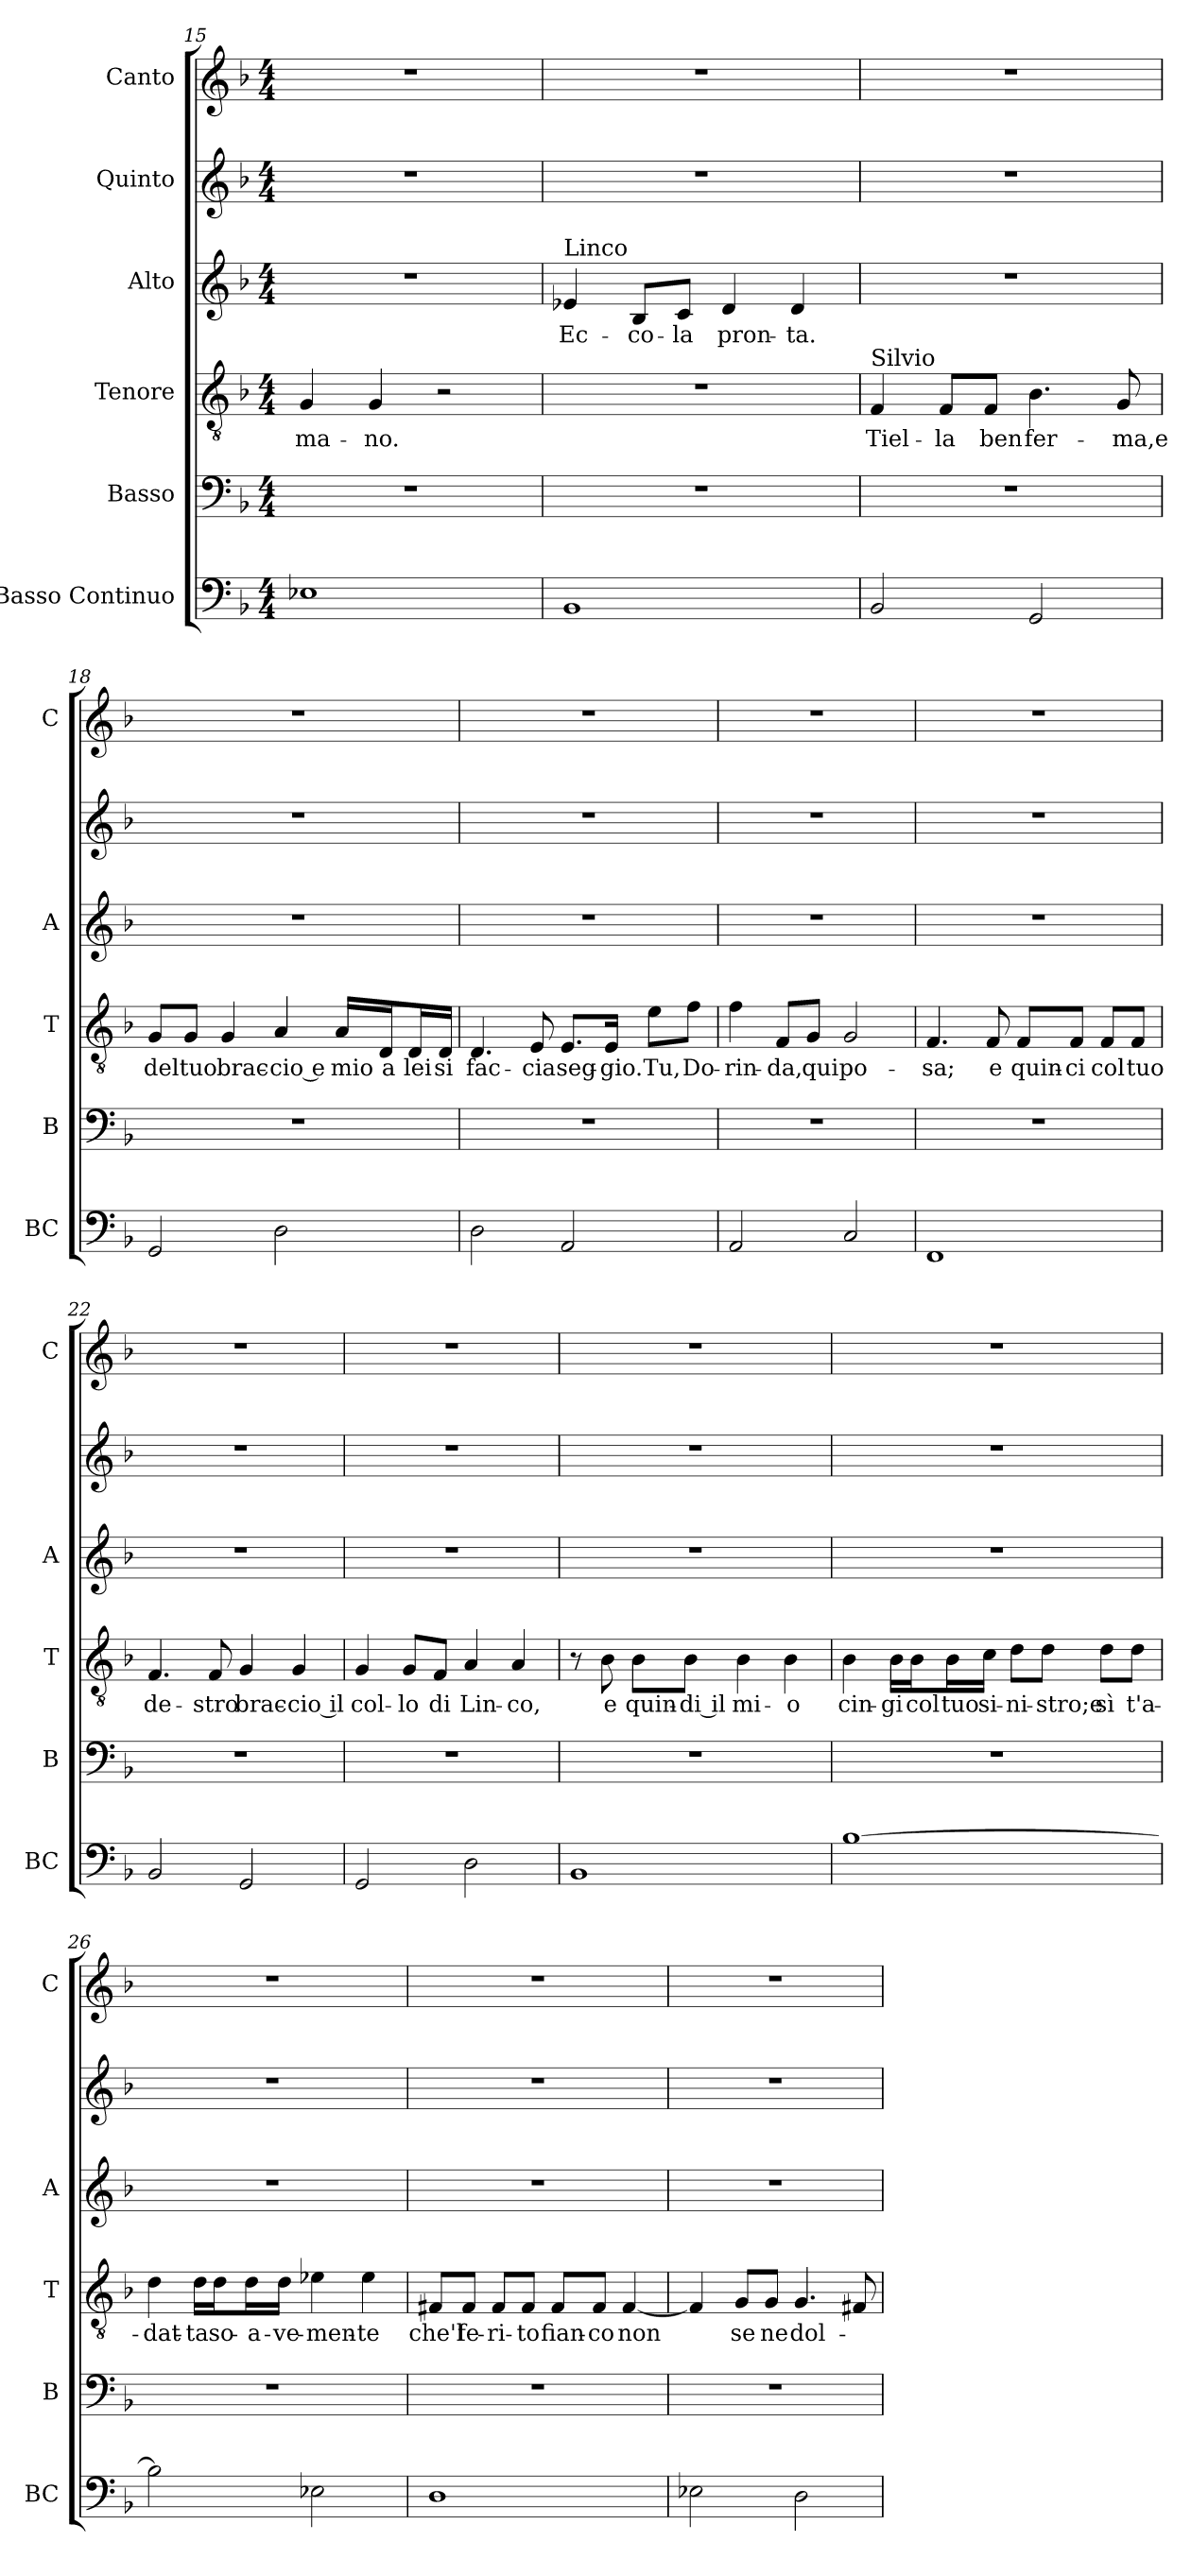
**kern	**kern	**kern	**text	**kern	**text	**kern	**kern
*part6	*part5	*part4	*part4	*part3	*part3	*part2	*part1
*staff6	*staff5	*staff4	*staff4	*staff3	*staff3	*staff2	*staff1
*I"Basso Continuo	*I"Basso	*I"Tenore	*	*I"Alto	*	*I"Quinto	*I"Canto
*I'BC	*I'B	*I'T	*	*I'A	*	*	*I'C
!!LO:PB:g=z
*clefF4	*clefF4	*clefGv2	*	*clefG2	*	*clefG2	*clefG2
*k[b-]	*k[b-]	*k[b-]	*	*k[b-]	*	*k[b-]	*k[b-]
*F:	*F:	*F:	*	*F:	*	*F:	*F:
*M4/4	*M4/4	*M4/4	*	*M4/4	*	*M4/4	*M4/4
=15	=15	=15	=15	=15	=15	=15	=15
!	!	!	!LO:LY:b	!	!	!	!
1E-X	1r	4G/	ma-	1r	.	1r	1r
!	!	!	!LO:LY:b	!	!	!	!
.	.	4G/	-no.	.	.	.	.
.	.	2r	.	.	.	.	.
=16	=16	=16	=16	=16	=16	=16	=16
!	!	!	!	!LO:TX:a:t=Linco	!	!	!
!	!	!	!	!	!LO:LY:b	!	!
1BB-	1r	1r	.	4e-X/	Ec-	1r	1r
!	!	!	!	!	!LO:LY:b	!	!
.	.	.	.	8B-/L	-co-	.	.
!	!	!	!	!	!LO:LY:b	!	!
.	.	.	.	8c/J	-la	.	.
!	!	!	!	!	!LO:LY:b	!	!
.	.	.	.	4d/	pron-	.	.
!	!	!	!	!	!LO:LY:b	!	!
.	.	.	.	4d/	-ta.	.	.
=17	=17	=17	=17	=17	=17	=17	=17
!	!	!LO:TX:a:t=Silvio	!	!	!	!	!
!	!	!	!LO:LY:b	!	!	!	!
2BB-/	1r	4F/	Tiel-	1r	.	1r	1r
!	!	!	!LO:LY:b	!	!	!	!
.	.	8F/L	-la	.	.	.	.
!	!	!	!LO:LY:b	!	!	!	!
.	.	8F/J	ben	.	.	.	.
!	!	!	!LO:LY:b	!	!	!	!
2GG/	.	4.B-\	fer-	.	.	.	.
!	!	!	!LO:LY:b	!	!	!	!
.	.	8G/	-ma,e	.	.	.	.
=18	=18	=18	=18	=18	=18	=18	=18
!	!	!	!LO:LY:b	!	!	!	!
2GG/	1r	8G/L	del	1r	.	1r	1r
!	!	!	!LO:LY:b	!	!	!	!
.	.	8G/J	tuo	.	.	.	.
!	!	!	!LO:LY:b	!	!	!	!
.	.	4G/	brac-	.	.	.	.
!	!	!	!LO:LY:b	!	!	!	!
2D\	.	4A/	-cio e	.	.	.	.
!	!	!	!LO:LY:b	!	!	!	!
.	.	16A/LL	mio	.	.	.	.
!	!	!	!LO:LY:b	!	!	!	!
.	.	16D/J	a	.	.	.	.
!	!	!	!LO:LY:b	!	!	!	!
.	.	16D/L	lei	.	.	.	.
!	!	!	!LO:LY:b	!	!	!	!
.	.	16D/JJ	si	.	.	.	.
=19	=19	=19	=19	=19	=19	=19	=19
!	!	!	!LO:LY:b	!	!	!	!
2D\	1r	4.D/	fac-	1r	.	1r	1r
!	!	!	!LO:LY:b	!	!	!	!
.	.	8E/	-cia	.	.	.	.
!	!	!	!LO:LY:b	!	!	!	!
2AA/	.	8.E/L	seg-	.	.	.	.
!	!	!	!LO:LY:b	!	!	!	!
.	.	16E/Jk	-gio.	.	.	.	.
!	!	!	!LO:LY:b	!	!	!	!
.	.	8e\L	Tu,	.	.	.	.
!	!	!	!LO:LY:b	!	!	!	!
.	.	8f\J	Do-	.	.	.	.
=20	=20	=20	=20	=20	=20	=20	=20
!	!	!	!LO:LY:b	!	!	!	!
2AA/	1r	4f\	-rin-	1r	.	1r	1r
!	!	!	!LO:LY:b	!	!	!	!
.	.	8F/L	-da,	.	.	.	.
!	!	!	!LO:LY:b	!	!	!	!
.	.	8G/J	qui	.	.	.	.
!	!	!	!LO:LY:b	!	!	!	!
2C/	.	2G/	po-	.	.	.	.
=21	=21	=21	=21	=21	=21	=21	=21
!	!	!	!LO:LY:b	!	!	!	!
1FF	1r	4.F/	-sa;	1r	.	1r	1r
!	!	!	!LO:LY:b	!	!	!	!
.	.	8F/	e	.	.	.	.
!	!	!	!LO:LY:b	!	!	!	!
.	.	8F/L	quin-	.	.	.	.
!	!	!	!LO:LY:b	!	!	!	!
.	.	8F/J	-ci	.	.	.	.
!	!	!	!LO:LY:b	!	!	!	!
.	.	8F/L	col	.	.	.	.
!	!	!	!LO:LY:b	!	!	!	!
.	.	8F/J	tuo	.	.	.	.
!!LO:LB:g=z
=22	=22	=22	=22	=22	=22	=22	=22
!	!	!	!LO:LY:b	!	!	!	!
2BB-/	1r	4.F/	de-	1r	.	1r	1r
!	!	!	!LO:LY:b	!	!	!	!
.	.	8F/	-stro	.	.	.	.
!	!	!	!LO:LY:b	!	!	!	!
2GG/	.	4G/	brac-	.	.	.	.
!	!	!	!LO:LY:b	!	!	!	!
.	.	4G/	-cio il	.	.	.	.
=23	=23	=23	=23	=23	=23	=23	=23
!	!	!	!LO:LY:b	!	!	!	!
2GG/	1r	4G/	col-	1r	.	1r	1r
!	!	!	!LO:LY:b	!	!	!	!
.	.	8G/L	-lo	.	.	.	.
!	!	!	!LO:LY:b	!	!	!	!
.	.	8F/J	di	.	.	.	.
!	!	!	!LO:LY:b	!	!	!	!
2D\	.	4A/	Lin-	.	.	.	.
!	!	!	!LO:LY:b	!	!	!	!
.	.	4A/	-co,	.	.	.	.
=24	=24	=24	=24	=24	=24	=24	=24
1BB-	1r	8r	.	1r	.	1r	1r
!	!	!	!LO:LY:b	!	!	!	!
.	.	8B-\	e	.	.	.	.
!	!	!	!LO:LY:b	!	!	!	!
.	.	8B-\L	quin-	.	.	.	.
!	!	!	!LO:LY:b	!	!	!	!
.	.	8B-\J	-di il	.	.	.	.
!	!	!	!LO:LY:b	!	!	!	!
.	.	4B-\	mi-	.	.	.	.
!	!	!	!LO:LY:b	!	!	!	!
.	.	4B-\	-o	.	.	.	.
=25	=25	=25	=25	=25	=25	=25	=25
!	!	!	!LO:LY:b	!	!	!	!
[1B-	1r	4B-\	cin-	1r	.	1r	1r
!	!	!	!LO:LY:b	!	!	!	!
.	.	16B-\LL	-gi	.	.	.	.
!	!	!	!LO:LY:b	!	!	!	!
.	.	16B-\J	col	.	.	.	.
!	!	!	!LO:LY:b	!	!	!	!
.	.	16B-\L	tuo	.	.	.	.
!	!	!	!LO:LY:b	!	!	!	!
.	.	16c\JJ	si-	.	.	.	.
!	!	!	!LO:LY:b	!	!	!	!
.	.	8d\L	-ni-	.	.	.	.
!	!	!	!LO:LY:b	!	!	!	!
.	.	8d\J	-stro;e	.	.	.	.
!	!	!	!LO:LY:b	!	!	!	!
.	.	8d\L	sì	.	.	.	.
!	!	!	!LO:LY:b	!	!	!	!
.	.	8d\J	t'a-	.	.	.	.
=26	=26	=26	=26	=26	=26	=26	=26
!	!	!	!LO:LY:b	!	!	!	!
2B-\]	1r	4d\	-dat-	1r	.	1r	1r
!	!	!	!LO:LY:b	!	!	!	!
.	.	16d\LL	-ta	.	.	.	.
!	!	!	!LO:LY:b	!	!	!	!
.	.	16d\J	so-	.	.	.	.
!	!	!	!LO:LY:b	!	!	!	!
.	.	16d\L	-a-	.	.	.	.
!	!	!	!LO:LY:b	!	!	!	!
.	.	16d\JJ	-ve-	.	.	.	.
!	!	!	!LO:LY:b	!	!	!	!
2E-X\	.	4e-X\	-men-	.	.	.	.
!	!	!	!LO:LY:b	!	!	!	!
.	.	4e-\	-te	.	.	.	.
=27	=27	=27	=27	=27	=27	=27	=27
!	!	!	!LO:LY:b	!	!	!	!
1D	1r	8F#X/L	che'l	1r	.	1r	1r
!	!	!	!LO:LY:b	!	!	!	!
.	.	8F#/J	fe-	.	.	.	.
!	!	!	!LO:LY:b	!	!	!	!
.	.	8F#/L	-ri-	.	.	.	.
!	!	!	!LO:LY:b	!	!	!	!
.	.	8F#/J	-to	.	.	.	.
!	!	!	!LO:LY:b	!	!	!	!
.	.	8F#/L	fian-	.	.	.	.
!	!	!	!LO:LY:b	!	!	!	!
.	.	8F#/J	-co	.	.	.	.
!	!	!	!LO:LY:b	!	!	!	!
.	.	[4F#/	non	.	.	.	.
!!LO:LB:g=z
=28	=28	=28	=28	=28	=28	=28	=28
2E-X\	1r	4F#/]	.	1r	.	1r	1r
!	!	!	!LO:LY:b	!	!	!	!
.	.	8G/L	se	.	.	.	.
!	!	!	!LO:LY:b	!	!	!	!
.	.	8G/J	ne	.	.	.	.
!	!	!	!LO:LY:b	!	!	!	!
2D\	.	4.G/	dol-	.	.	.	.
.	.	8F#X/	.	.	.	.	.
=	=	=	=	=	=	=	=
*-	*-	*-	*-	*-	*-	*-	*-
